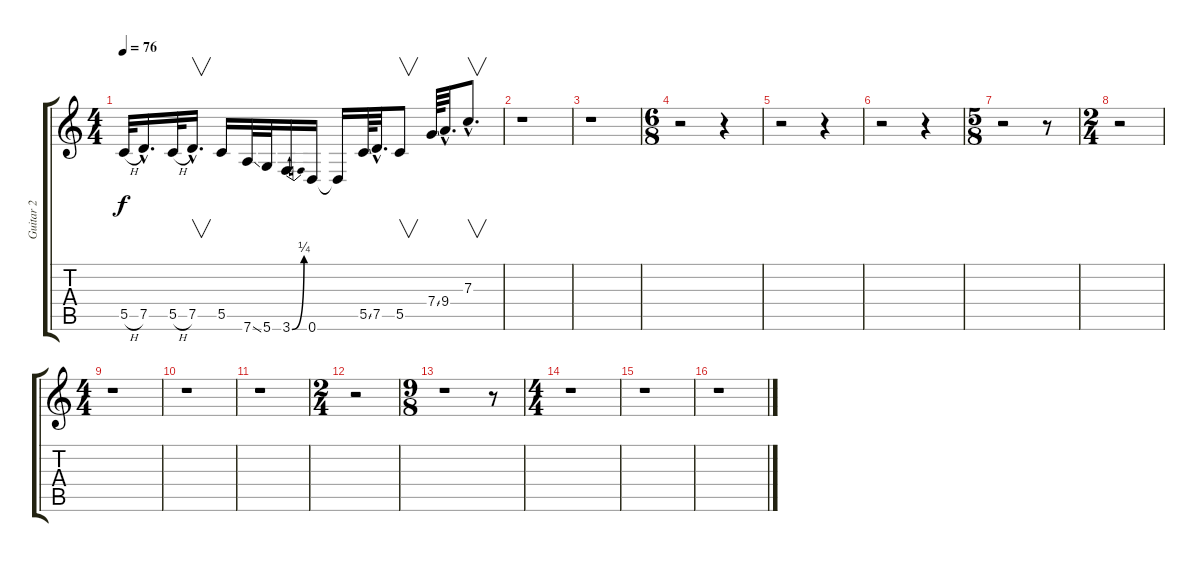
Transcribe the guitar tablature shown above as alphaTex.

\track ("Guitar 2" "Guitar 2") {instrument distortionguitar}
\staff {score tabs}
\tuning (D4 A3 F3 C3 G2 D2) {hide}
\ts (4 4)
\tempo 76
\clef g2
\ks c
5.5{h}.32{dy f} 7.5{hac}.16{d} 5.5{h}.32 7.5{hac}.16{v d} 5.5.16 7.6{ss}.32 5.6.32 3.6{be (bend 0 0 60 1)}.16 0.6.16 0.6{t}.16 5.5{ss}.64 7.5{hac}.32{d} 5.5.8{v} 7.4{ss}.64 9.4{hac}.32{d} 7.3{hac}.8{v d} |
r.1 |
r.1 |
\ts (6 8)
r.2 r.4 |
r.2 r.4 |
r.2 r.4 |
\ts (5 8)
r.2 r.8 |
\ts (2 4)
r.2 |
\ts (4 4)
r.1 |
r.1 |
r.1 |
\ts (2 4)
r.2 |
\ts (9 8)
r.1 r.8 |
\ts (4 4)
r.1 |
r.1 |
r.1
